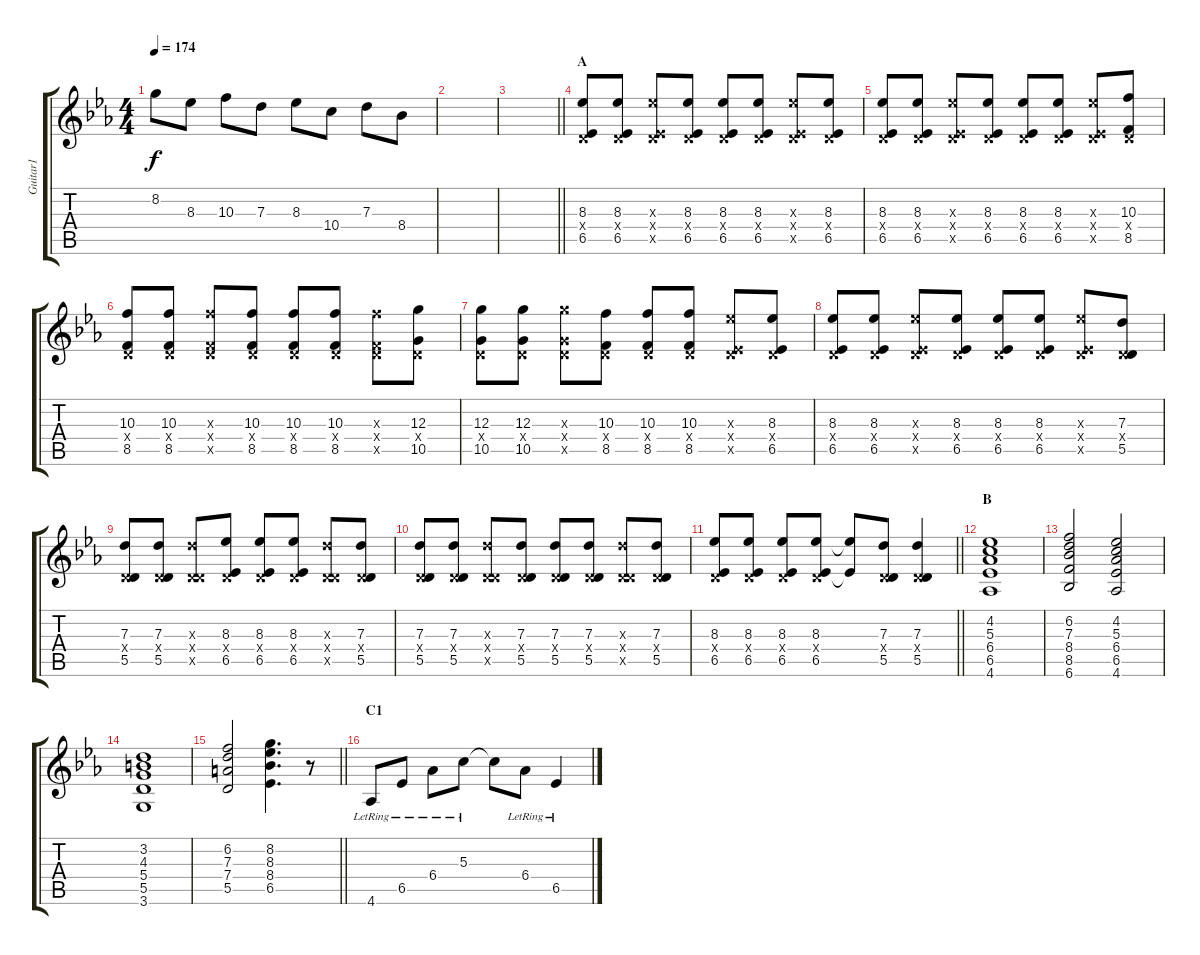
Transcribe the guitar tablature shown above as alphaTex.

\track ("Guitar1" "Guitar1") {instrument overdrivenguitar}
\staff {score tabs}
\tuning (E4 B3 G3 D3 A2 E2) {hide}
\ts (4 4)
\tempo 174
\clef g2
\ks eb
8.2.8{dy f} 8.3.8 10.3.8 7.3.8 8.3.8 10.4.8 7.3.8 8.4.8 |
|
\barLineRight lightlight
|
\section ("" "A")
(8.3 0.4{x} 6.5).8 (8.3 0.4{x} 6.5).8 (8.3{x} 0.4{x} 6.5{x}).8 (8.3 0.4{x} 6.5).8 (8.3 0.4{x} 6.5).8 (8.3 0.4{x} 6.5).8 (8.3{x} 0.4{x} 6.5{x}).8 (8.3 0.4{x} 6.5).8 |
(8.3 0.4{x} 6.5).8 (8.3 0.4{x} 6.5).8 (8.3{x} 0.4{x} 6.5{x}).8 (8.3 0.4{x} 6.5).8 (8.3 0.4{x} 6.5).8 (8.3 0.4{x} 6.5).8 (8.3{x} 0.4{x} 6.5{x}).8 (10.3 0.4{x} 8.5).8 |
(10.3 0.4{x} 8.5).8 (10.3 0.4{x} 8.5).8 (10.3{x} 0.4{x} 8.5{x}).8 (10.3 0.4{x} 8.5).8 (10.3 0.4{x} 8.5).8 (10.3 0.4{x} 8.5).8 (10.3{x} 0.4{x} 8.5{x}).8 (12.3 0.4{x} 10.5).8 |
(12.3 0.4{x} 10.5).8 (12.3 0.4{x} 10.5).8 (12.3{x} 0.4{x} 10.5{x}).8 (10.3 0.4{x} 8.5).8 (10.3 0.4{x} 8.5).8 (10.3 0.4{x} 8.5).8 (8.3{x} 0.4{x} 6.5{x}).8 (8.3 0.4{x} 6.5).8 |
(8.3 0.4{x} 6.5).8 (8.3 0.4{x} 6.5).8 (8.3{x} 0.4{x} 6.5{x}).8 (8.3 0.4{x} 6.5).8 (8.3 0.4{x} 6.5).8 (8.3 0.4{x} 6.5).8 (8.3{x} 0.4{x} 6.5{x}).8 (7.3 0.4{x} 5.5).8 |
(7.3 0.4{x} 5.5).8 (7.3 0.4{x} 5.5).8 (7.3{x} 0.4{x} 5.5{x}).8 (8.3 0.4{x} 6.5).8 (8.3 0.4{x} 6.5).8 (8.3 0.4{x} 6.5).8 (7.3{x} 0.4{x} 5.5{x}).8 (7.3 0.4{x} 5.5).8 |
(7.3 0.4{x} 5.5).8 (7.3 0.4{x} 5.5).8 (7.3{x} 0.4{x} 5.5{x}).8 (7.3 0.4{x} 5.5).8 (7.3 0.4{x} 5.5).8 (7.3 0.4{x} 5.5).8 (7.3{x} 0.4{x} 5.5{x}).8 (7.3 0.4{x} 5.5).8 |
\barLineRight lightlight
(8.3 0.4{x} 6.5).8 (8.3 0.4{x} 6.5).8 (8.3 0.4{x} 6.5).8 (8.3 0.4{x} 6.5).8 (8.3{t} 6.5{t}).8 (7.3 0.4{x} 5.5).8 (7.3 0.4{x} 5.5).4 |
\section ("" "B")
(4.2 5.3 6.4 6.5 4.6).1 |
(6.2 7.3 8.4 8.5 6.6).2 (4.2 5.3 6.4 6.5 4.6).2 |
(3.2 4.3 5.4 5.5 3.6).1 |
\barLineRight lightlight
(6.2 7.3 7.4 5.5).2 (8.2 8.3 8.4 6.5).4{d} r.8 |
\section ("" "C1")
4.6{lr}.8 6.5{lr}.8 6.4{lr}.8 5.3{lr}.8 5.3{t}.8 6.4{lr}.8 6.5{lr}.4
